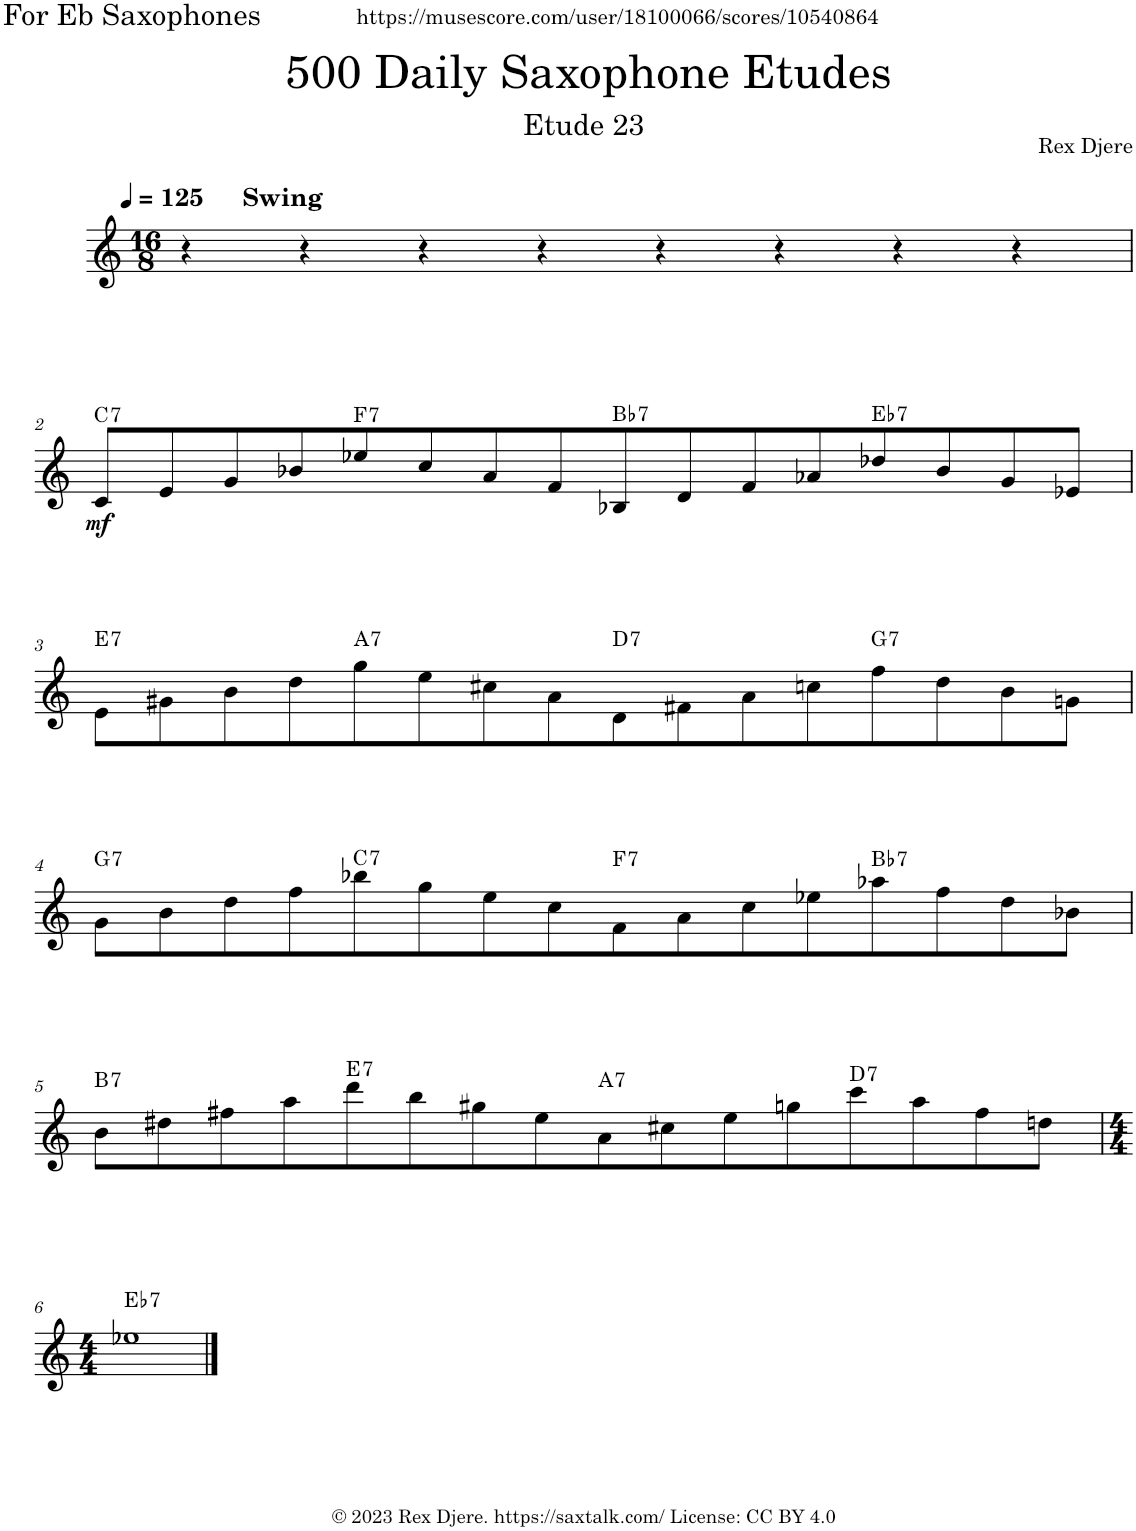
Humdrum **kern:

**kern	**dynam	**harte
*part1	*part1	*part1
*staff1	*staff1	*
*I"Alto Saxophone	*	*
*I'A. Sax.	*	*
*clefG2	*	*
*Trd5c9	*	*
*k[]	*	*
*M16/8	*	*
*MM125	*	*
=1	=1	=1
!LO:TX:a:B:t=Swing	!	!
4r	.	.
4r	.	.
4r	.	.
4r	.	.
4r	.	.
4r	.	.
4r	.	.
4r	.	.
!!LO:LB:g=z
=2	=2	=2
!	!LO:DY:b	!LO:H:kt=7
8c/L	mf	C:7
8e/	.	.
8g/	.	.
8b-X/	.	.
!	!	!LO:H:kt=7
8ee-X/	.	F:7
8cc/	.	.
8a/	.	.
8f/	.	.
!	!	!LO:H:kt=7
8B-X/	.	Bb:7
8d/	.	.
8f/	.	.
8a-X/	.	.
!	!	!LO:H:kt=7
8dd-X/	.	Eb:7
8b-/	.	.
8g/	.	.
8e-X/J	.	.
!!LO:LB:g=z
=3	=3	=3
!	!	!LO:H:kt=7
8e\L	.	E:7
8g#X\	.	.
8b\	.	.
8dd\	.	.
!	!	!LO:H:kt=7
8gg\	.	A:7
8ee\	.	.
8cc#X\	.	.
8a\	.	.
!	!	!LO:H:kt=7
8d\	.	D:7
8f#X\	.	.
8a\	.	.
8ccn\	.	.
!	!	!LO:H:kt=7
8ff\	.	G:7
8dd\	.	.
8b\	.	.
8gn\J	.	.
!!LO:LB:g=z
=4	=4	=4
!	!	!LO:H:kt=7
8g\L	.	G:7
8b\	.	.
8dd\	.	.
8ff\	.	.
!	!	!LO:H:kt=7
8bb-X\	.	C:7
8gg\	.	.
8ee\	.	.
8cc\	.	.
!	!	!LO:H:kt=7
8f\	.	F:7
8a\	.	.
8cc\	.	.
8ee-X\	.	.
!	!	!LO:H:kt=7
8aa-X\	.	Bb:7
8ff\	.	.
8dd\	.	.
8b-X\J	.	.
!!LO:LB:g=z
=5	=5	=5
!	!	!LO:H:kt=7
8b\L	.	B:7
8dd#X\	.	.
8ff#X\	.	.
8aa\	.	.
!	!	!LO:H:kt=7
8ddd\	.	E:7
8bb\	.	.
8gg#X\	.	.
8ee\	.	.
!	!	!LO:H:kt=7
8a\	.	A:7
8cc#X\	.	.
8ee\	.	.
8ggn\	.	.
!	!	!LO:H:kt=7
8ccc\	.	D:7
8aa\	.	.
8ff#\	.	.
8ddn\J	.	.
!!LO:LB:g=z
=6	=6	=6
*M4/4	*	*
!	!	!LO:H:kt=7
1ee-X	.	Eb:7
==	==	==
*-	*-	*-
